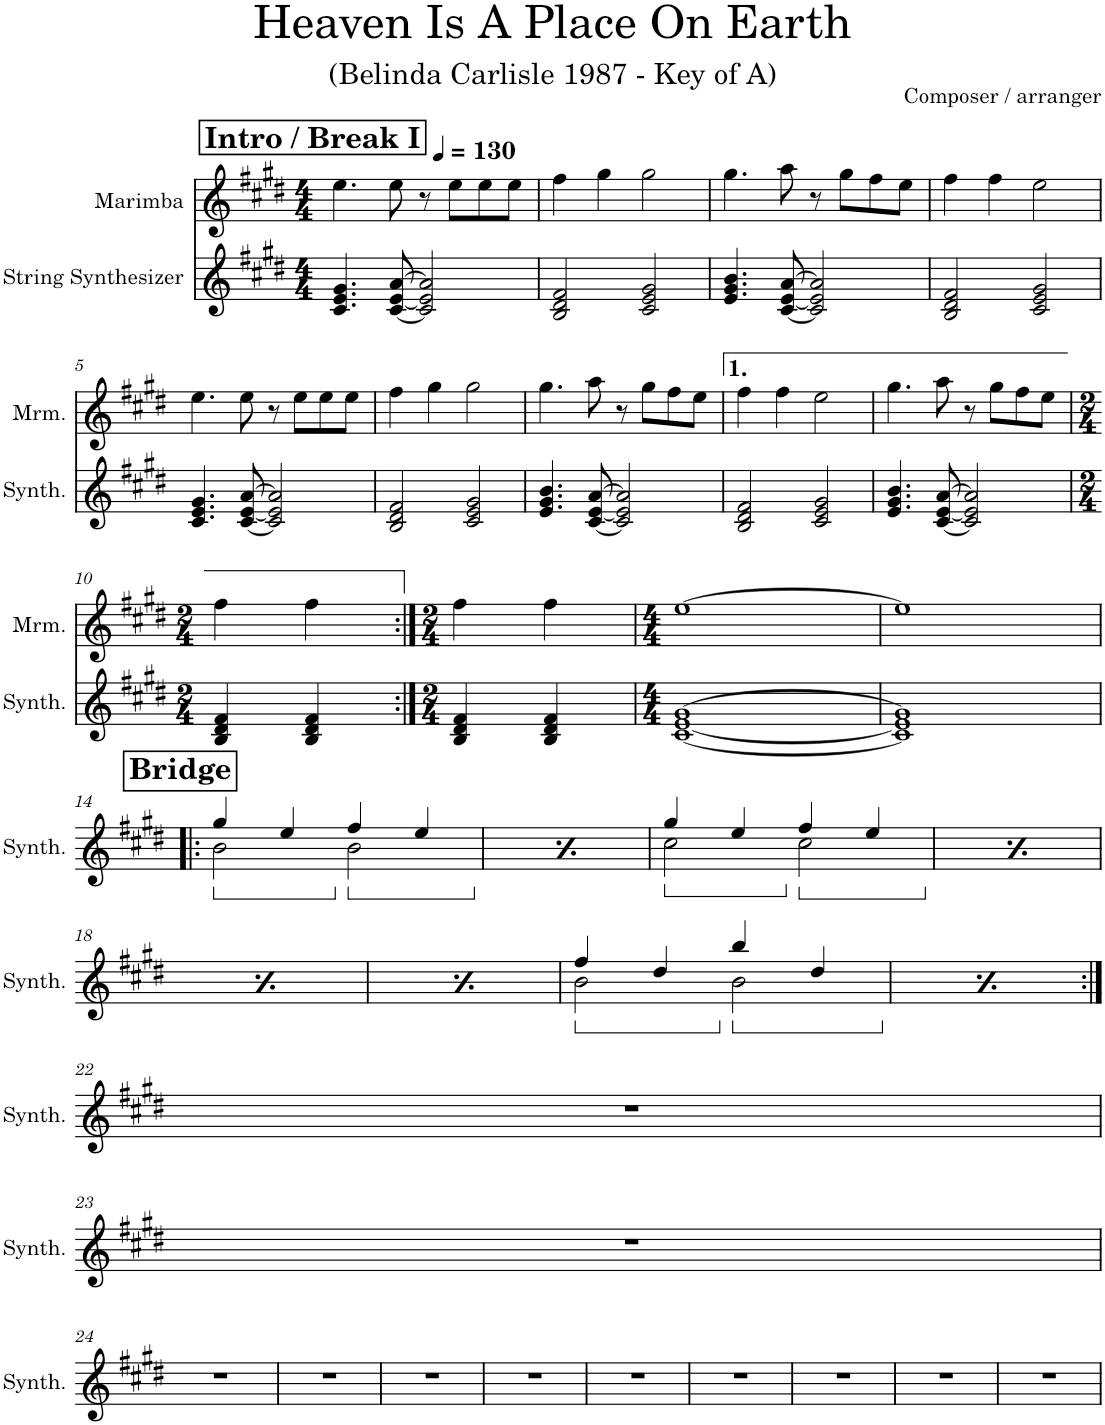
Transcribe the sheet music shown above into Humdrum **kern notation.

**kern	**kern
*part2	*part1
*staff2	*staff1
*I"String Synthesizer	*I"Marimba
*I'Synth.	*I'Mrm.
*clefG2	*clefG2
*k[f#c#g#d#]	*k[f#c#g#d#]
*M4/4	*M4/4
*MM130	*MM130
!!LO:REH:place=s1:a:B:cj:fs=14:t=Intro / Break I
=1	=1
4.c#/ 4.e/ 4.g#/	4.ee\
[8c#/ [8e/ [8a/	8ee\
2c#/] 2e/] 2a/]	8r
.	8ee\L
.	8ee\
.	8ee\J
=2	=2
2B/ 2d#/ 2f#/	4ff#\
.	4gg#\
2c#/ 2e/ 2g#/	2gg#\
=3	=3
4.e/ 4.g#/ 4.b/	4.gg#\
[8c#/ [8e/ [8a/	8aa\
2c#/] 2e/] 2a/]	8r
.	8gg#\L
.	8ff#\
.	8ee\J
=4	=4
2B/ 2d#/ 2f#/	4ff#\
.	4ff#\
2c#/ 2e/ 2g#/	2ee\
!!LO:LB:g=z
=5	=5
4.c#/ 4.e/ 4.g#/	4.ee\
[8c#/ [8e/ [8a/	8ee\
2c#/] 2e/] 2a/]	8r
.	8ee\L
.	8ee\
.	8ee\J
=6	=6
2B/ 2d#/ 2f#/	4ff#\
.	4gg#\
2c#/ 2e/ 2g#/	2gg#\
=7	=7
4.e/ 4.g#/ 4.b/	4.gg#\
[8c#/ [8e/ [8a/	8aa\
2c#/] 2e/] 2a/]	8r
.	8gg#\L
.	8ff#\
.	8ee\J
=8	=8
2B/ 2d#/ 2f#/	4ff#\
.	4ff#\
2c#/ 2e/ 2g#/	2ee\
=9	=9
4.e/ 4.g#/ 4.b/	4.gg#\
[8c#/ [8e/ [8a/	8aa\
2c#/] 2e/] 2a/]	8r
.	8gg#\L
.	8ff#\
.	8ee\J
!!LO:LB:g=z
=10	=10
*M2/4	*M2/4
4B/ 4d#/ 4f#/	4ff#\
4B/ 4d#/ 4f#/	4ff#\
=11:|!	=11:|!
*M2/4	*M2/4
4B/ 4d#/ 4f#/	4ff#\
4B/ 4d#/ 4f#/	4ff#\
=12	=12
*M4/4	*M4/4
[1c# [1e [1g#	[1ee
=13	=13
1c#] 1e] 1g#]	1ee]
!!LO:LB:g=z
!!LO:REH:place=s1:a:B:cj:fs=14:t=Bridge
=14!|:	=14!|:
*ped	*
*^	*
4gg#/	2b\	1r
4ee/	.	.
*Xped	*	*
*ped	*	*
4ff#/	2b\	.
4ee/	.	.
=15	=15	=15
*Xped	*	*
*ped	*	*
4gg#/	2b\	1r
4ee/	.	.
*ped	*	*
4ff#/	2b\	.
4ee/	.	.
=16	=16	=16
*ped	*	*
4gg#/	2cc#\	1r
4ee/	.	.
*Xped	*	*
*ped	*	*
4ff#/	2cc#\	.
4ee/	.	.
=17	=17	=17
*Xped	*	*
4gg#/	2cc#\	1r
4ee/	.	.
4ff#/	2cc#\	.
4ee/	.	.
!!LO:LB:g=z
=18	=18	=18
4gg#/	2cc#\	1r
4ee/	.	.
4ff#/	2cc#\	.
4ee/	.	.
=19	=19	=19
4gg#/	2cc#\	1r
4ee/	.	.
4ff#/	2cc#\	.
4ee/	.	.
=20	=20	=20
4ff#/	2b\	1r
4dd#/	.	.
*Xped	*	*
4bb/	2b\	.
4dd#/	.	.
=21	=21	=21
*Xped	*	*
4ff#/	2b\	1r
4dd#/	.	.
4bb/	2b\	.
4dd#/	.	.
*v	*v	*
!!LO:LB:g=z
=22:|!	=22:|!
1r	1r
!!LO:LB:g=z
=23	=23
1r	1r
!!LO:LB:g=z
=24	=24
1r	1r
=25	=25
1r	1r
=26	=26
1r	1r
=27	=27
1r	1r
=28	=28
1r	1r
=29	=29
1r	1r
=30	=30
1r	1r
=31	=31
1r	1r
=32	=32
1r	1r
=	=
*-	*-
